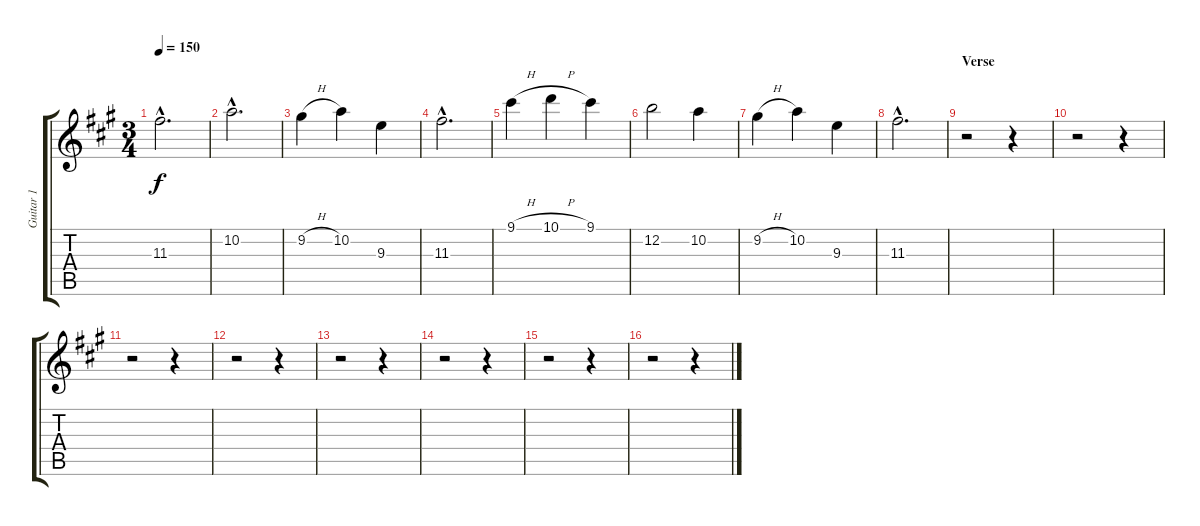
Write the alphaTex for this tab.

\track ("Guitar 1" "Guitar 1") {instrument acousticguitarsteel}
\staff {score tabs}
\tuning (E4 B3 G3 D3 A2 E2) {hide}
\ts (3 4)
\tempo 150
\clef g2
\ks f#minor
11.3{hac}.2{d dy f instrument acousticguitarsteel} |
10.2{hac}.2{d} |
9.2{h}.4 10.2.4 9.3.4 |
11.3{hac}.2{d} |
9.1{h}.4 10.1{h}.4 9.1.4 |
12.2.2 10.2.4 |
9.2{h}.4 10.2.4 9.3.4 |
11.3{hac}.2{d} |
\section ("" "Verse")
r.2 r.4 |
r.2 r.4 |
r.2 r.4 |
r.2 r.4 |
r.2 r.4 |
r.2 r.4 |
r.2 r.4 |
r.2 r.4
